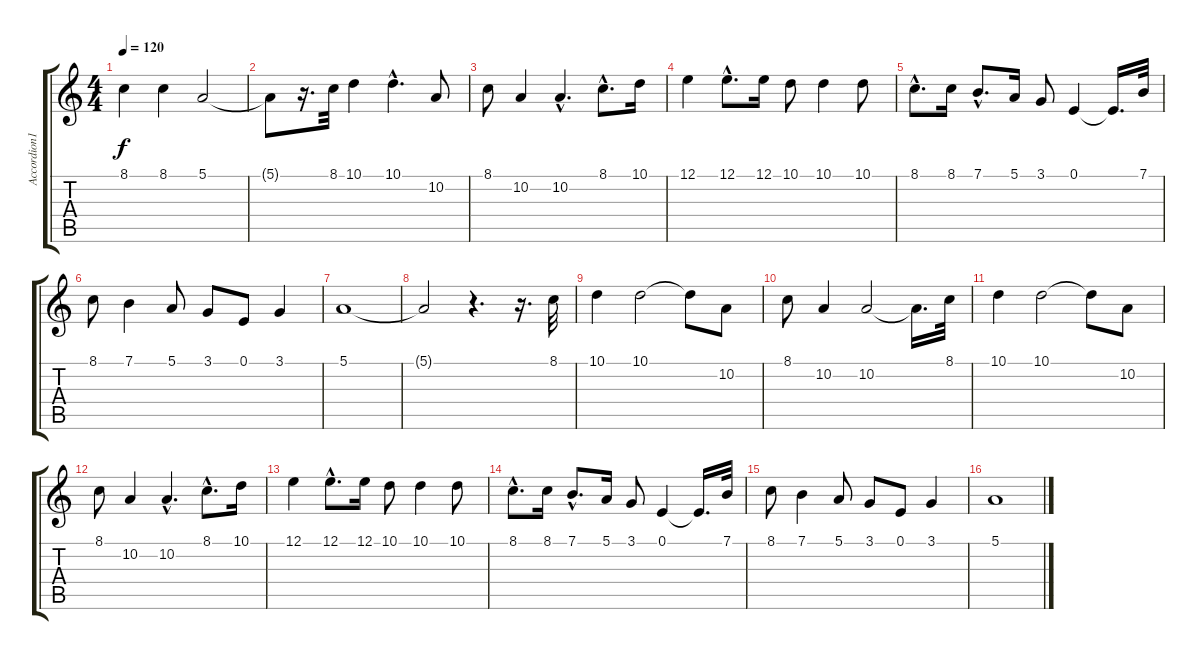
\track ("Accordion1" "Accordion1") {instrument tangoaccordion}
\staff {score tabs}
\tuning (E4 B3 G3 D3 A2 E2) {hide}
\ts (4 4)
\tempo 120
\clef g2
\ks c
8.1.4{dy f} 8.1.4 5.1.2 |
5.1{t}.8 r.16{d} 8.1.32 10.1.4 10.1{hac}.4{d} 10.2.8 |
8.1.8 10.2.4 10.2{hac}.4{d} 8.1{hac}.8{d} 10.1.16 |
12.1.4 12.1{hac}.8{d} 12.1.16 10.1.8 10.1.4 10.1.8 |
8.1{hac}.8{d} 8.1.16 7.1{hac}.8{d} 5.1.16 3.1.8 0.1.4 0.1{t}.16{d} 7.1.32 |
8.1.8 7.1.4 5.1.8 3.1.8 0.1.8 3.1.4 |
5.1.1 |
5.1{t}.2 r.4{d} r.16{d} 8.1.32 |
10.1.4 10.1.2 10.1{t}.8 10.2.8 |
8.1.8 10.2.4 10.2.2 10.2{t}.16{d} 8.1.32 |
10.1.4 10.1.2 10.1{t}.8 10.2.8 |
8.1.8 10.2.4 10.2{hac}.4{d} 8.1{hac}.8{d} 10.1.16 |
12.1.4 12.1{hac}.8{d} 12.1.16 10.1.8 10.1.4 10.1.8 |
8.1{hac}.8{d} 8.1.16 7.1{hac}.8{d} 5.1.16 3.1.8 0.1.4 0.1{t}.16{d} 7.1.32 |
8.1.8 7.1.4 5.1.8 3.1.8 0.1.8 3.1.4 |
5.1.1
